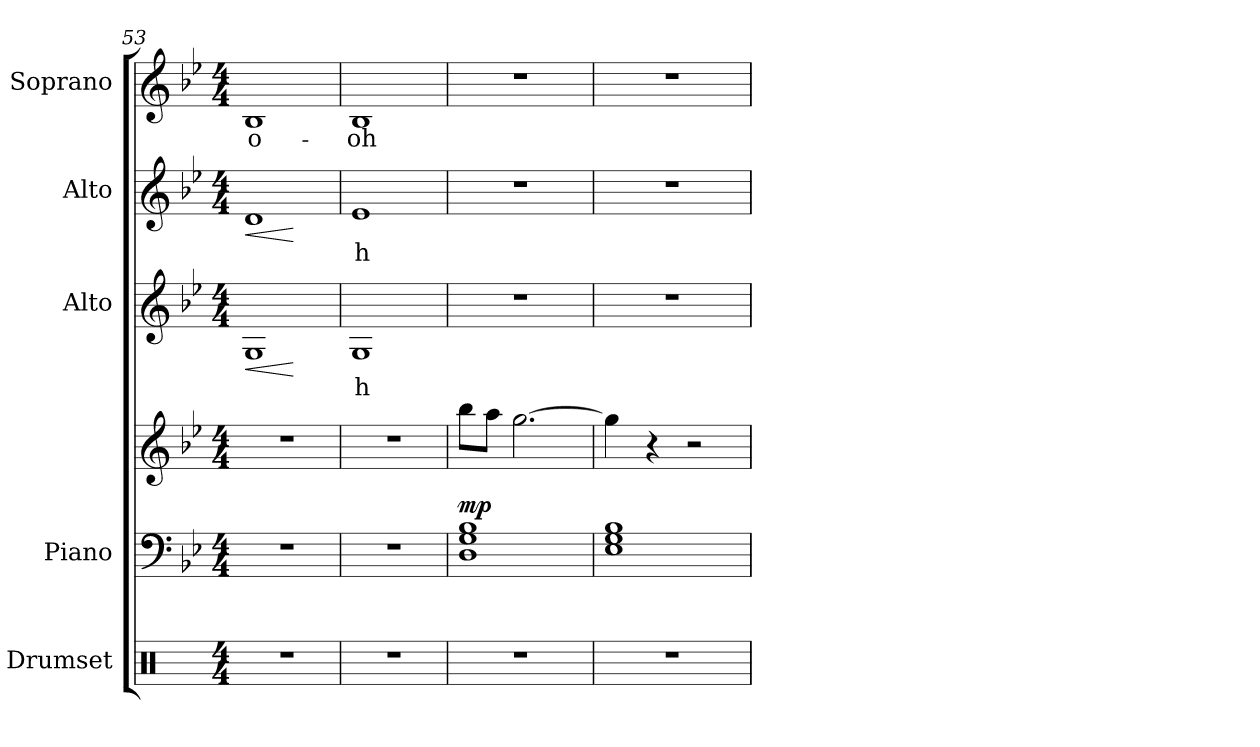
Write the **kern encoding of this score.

**kern	**kern	**kern	**dynam	**kern	**text	**dynam	**kern	**text	**dynam	**kern	**text
*part5	*part4	*part4	*part4	*part3	*part3	*part3	*part2	*part2	*part2	*part1	*part1
*staff6	*staff5	*staff4	*staff4/5	*staff3	*staff3	*staff3	*staff2	*staff2	*staff2	*staff1	*staff1
*I"Drumset	*I"Piano	*	*	*I"Alto	*	*	*I"Alto	*	*	*I"Soprano	*
*I'Drs.	*I'Pno.	*	*	*I'A.	*	*	*I'A.	*	*	*I'S.	*
!!LO:LB:g=z
*clefX	*clefF4	*clefG2	*	*clefG2	*	*	*clefG2	*	*	*clefG2	*
*k[]	*k[b-e-]	*k[b-e-]	*	*k[b-e-]	*	*	*k[b-e-]	*	*	*k[b-e-]	*
*M4/4	*M4/4	*M4/4	*	*M4/4	*	*	*M4/4	*	*	*M4/4	*
=53	=53	=53	=53	=53	=53	=53	=53	=53	=53	=53	=53
!	!	!	!	!	!	!LO:HP:b	!	!	!LO:HP:b	!	!
1r	1r	1r	.	1G	.	<	1d	.	<	1B-	o-
.	.	.	.	.	.	[	.	.	[	.	.
=54	=54	=54	=54	=54	=54	=54	=54	=54	=54	=54	=54
1r	1r	1r	.	1G	-h	.	1e-	-h	.	1B-	-oh
=55	=55	=55	=55	=55	=55	=55	=55	=55	=55	=55	=55
*	*	*	*	*	*	*	*	*	*	*MM103	*
!	!	!	!LO:DY:a=2	!	!	!	!	!	!	!	!
1r	1D 1G 1B-	8bb-\L	mp	1r	.	.	1r	.	.	1r	.
.	.	8aa\J	.	.	.	.	.	.	.	.	.
.	.	[2.gg\	.	.	.	.	.	.	.	.	.
=56	=56	=56	=56	=56	=56	=56	=56	=56	=56	=56	=56
1r	1E- 1G 1B-	4gg\]	.	1r	.	.	1r	.	.	1r	.
.	.	4r	.	.	.	.	.	.	.	.	.
.	.	2r	.	.	.	.	.	.	.	.	.
=	=	=	=	=	=	=	=	=	=	=	=
*-	*-	*-	*-	*-	*-	*-	*-	*-	*-	*-	*-
